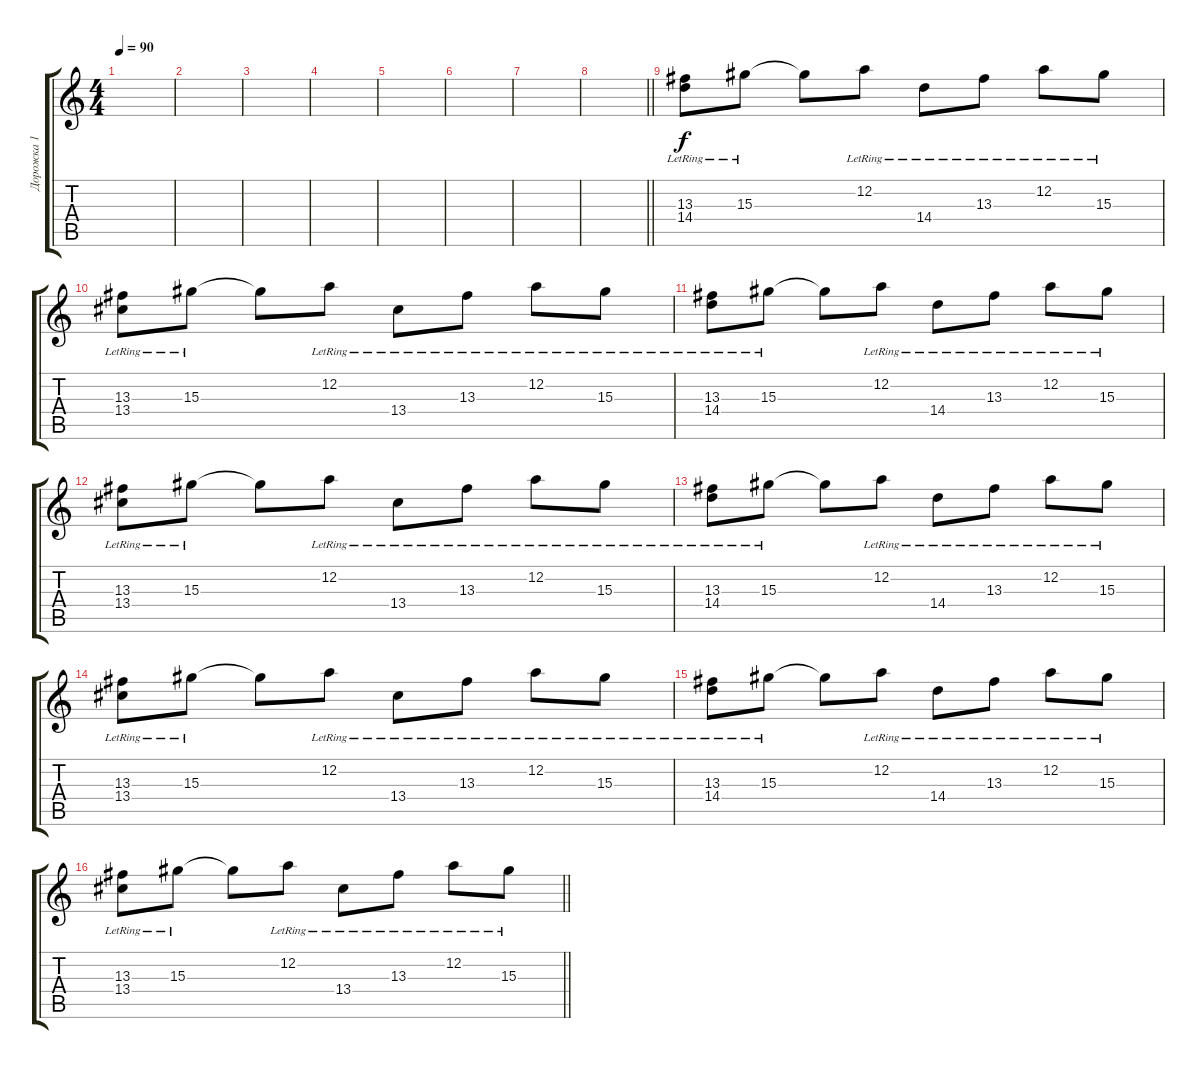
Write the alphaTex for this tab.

\track ("Дорожка 1" "Дорожка 1") {instrument electricguitarclean}
\staff {score tabs}
\tuning (D4 A3 F3 C3 G2 C2) {hide}
\ts (4 4)
\section ("" "")
\tempo 90
\clef g2
\ks c
|
|
|
|
|
|
|
\barLineRight lightlight
|
\section ("" "")
(13.3{lr} 14.4{lr}).8 15.3{lr}.8 15.3{t}.8 12.2{lr}.8 14.4{lr}.8 13.3{lr}.8 12.2{lr}.8 15.3{lr}.8 |
(13.3{lr} 13.4{lr}).8 15.3{lr}.8 15.3{t}.8 12.2{lr}.8 13.4{lr}.8 13.3{lr}.8 12.2{lr}.8 15.3{lr}.8 |
(13.3{lr} 14.4{lr}).8 15.3{lr}.8 15.3{t}.8 12.2{lr}.8 14.4{lr}.8 13.3{lr}.8 12.2{lr}.8 15.3{lr}.8 |
(13.3{lr} 13.4{lr}).8 15.3{lr}.8 15.3{t}.8 12.2{lr}.8 13.4{lr}.8 13.3{lr}.8 12.2{lr}.8 15.3{lr}.8 |
(13.3{lr} 14.4{lr}).8 15.3{lr}.8 15.3{t}.8 12.2{lr}.8 14.4{lr}.8 13.3{lr}.8 12.2{lr}.8 15.3{lr}.8 |
(13.3{lr} 13.4{lr}).8 15.3{lr}.8 15.3{t}.8 12.2{lr}.8 13.4{lr}.8 13.3{lr}.8 12.2{lr}.8 15.3{lr}.8 |
(13.3{lr} 14.4{lr}).8 15.3{lr}.8 15.3{t}.8 12.2{lr}.8 14.4{lr}.8 13.3{lr}.8 12.2{lr}.8 15.3{lr}.8 |
\barLineRight lightlight
(13.3{lr} 13.4{lr}).8 15.3{lr}.8 15.3{t}.8 12.2{lr}.8 13.4{lr}.8 13.3{lr}.8 12.2{lr}.8 15.3{lr}.8
